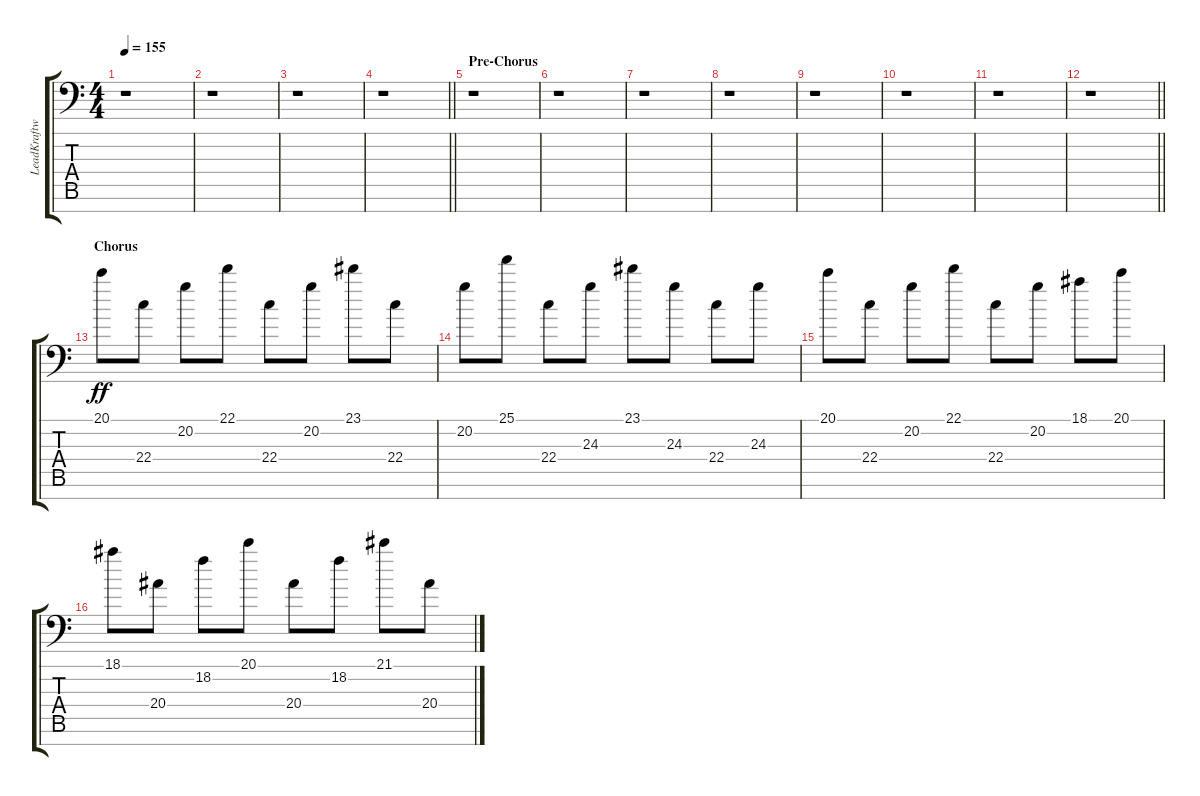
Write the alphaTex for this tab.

\track ("LeadKraftwerk" "LeadKraftw") {instrument lead1square}
\staff {score tabs}
\tuning (E4 B3 G3 D3 A2 E2 C-1) {hide}
\ts (4 4)
\tempo 155
\clef f4
\ks c
r.1{dy ff} |
r.1 |
r.1 |
\barLineRight lightlight
r.1 |
\section ("" "Pre-Chorus")
r.1 |
r.1 |
r.1 |
r.1 |
r.1 |
r.1 |
r.1 |
\barLineRight lightlight
r.1 |
\section ("" "Chorus")
20.1.8 22.4.8 20.2.8 22.1.8 22.4.8 20.2.8 23.1.8 22.4.8 |
20.2.8 25.1.8 22.4.8 24.3.8 23.1.8 24.3.8 22.4.8 24.3.8 |
20.1.8 22.4.8 20.2.8 22.1.8 22.4.8 20.2.8 18.1.8 20.1.8 |
18.1.8 20.4.8 18.2.8 20.1.8 20.4.8 18.2.8 21.1.8 20.4.8
